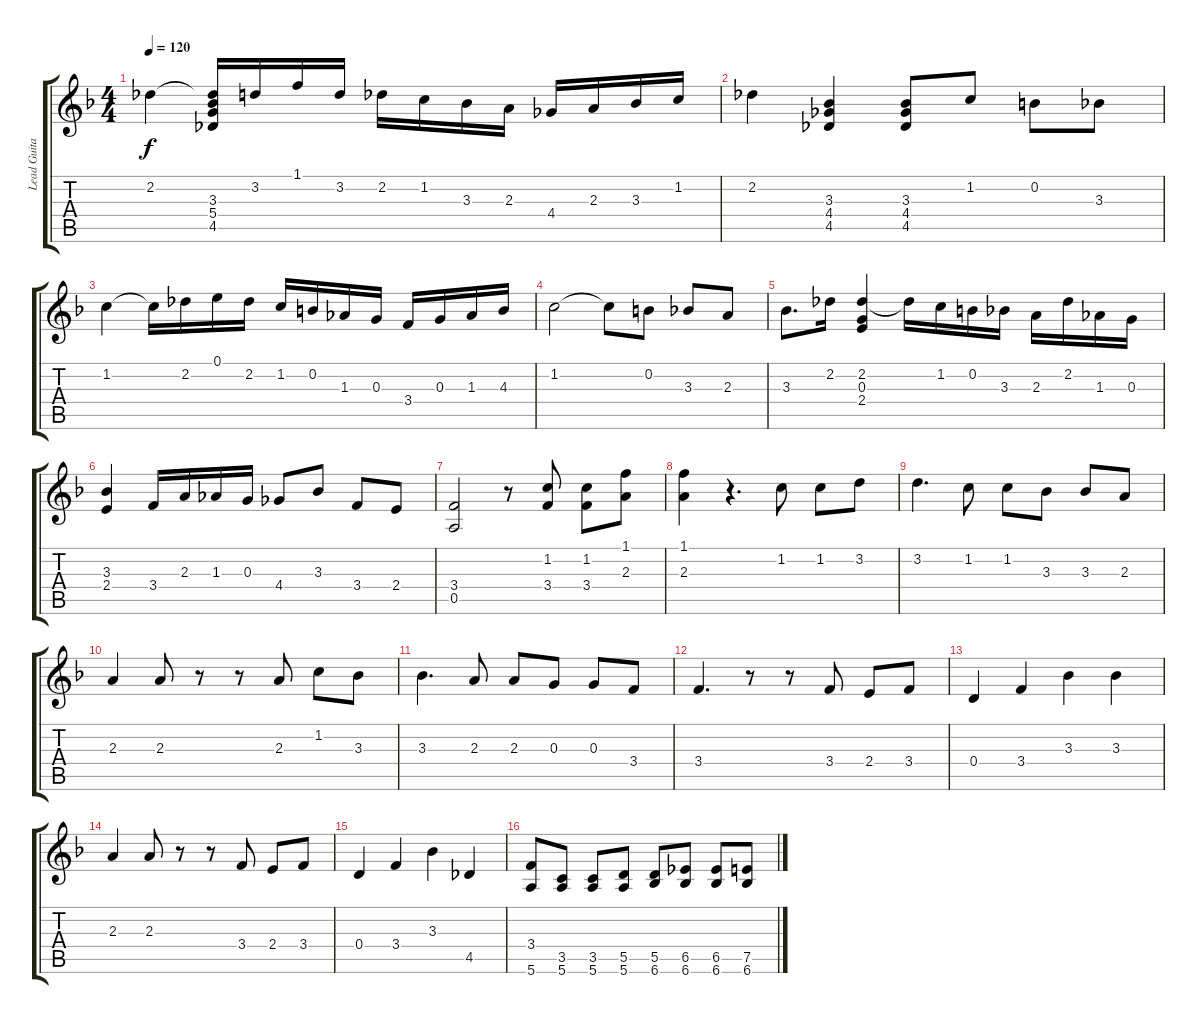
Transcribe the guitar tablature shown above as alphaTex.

\track ("Lead Guitar" "Lead Guita") {instrument acousticguitarnylon}
\staff {score tabs}
\tuning (E4 B3 G3 D3 A2 E2) {hide}
\ts (4 4)
\tempo 120
\clef g2
\ks f
2.2.4{dy f} (2.2{t} 3.3 5.4 4.5).16 3.2.16 1.1.16 3.2.16 2.2.16 1.2.16 3.3.16 2.3.16 4.4.16 2.3.16 3.3.16 1.2.16 |
2.2.4 (3.3 4.4 4.5).4 (3.3 4.4 4.5).8 1.2.8 0.2.8 3.3.8 |
1.2.4 1.2{t}.16 2.2.16 0.1.16 2.2.16 1.2.16 0.2.16 1.3.16 0.3.16 3.4.16 0.3.16 1.3.16 4.3.16 |
1.2.2 1.2{t}.8 0.2.8 3.3.8 2.3.8 |
3.3.8{d} 2.2.16 (2.2 0.3 2.4).4 2.2{t}.16 1.2.16 0.2.16 3.3.16 2.3.16 2.2.16 1.3.16 0.3.16 |
(3.3 2.4).4 3.4.16 2.3.16 1.3.16 0.3.16 4.4.8 3.3.8 3.4.8 2.4.8 |
(3.4 0.5).2 r.8 (1.2 3.4).8 (1.2 3.4).8 (1.1 2.3).8 |
(1.1 2.3).4 r.4{d} 1.2.8 1.2.8 3.2.8 |
3.2.4{d} 1.2.8 1.2.8 3.3.8 3.3.8 2.3.8 |
2.3.4 2.3.8 r.8 r.8 2.3.8 1.2.8 3.3.8 |
3.3.4{d} 2.3.8 2.3.8 0.3.8 0.3.8 3.4.8 |
3.4.4{d} r.8 r.8 3.4.8 2.4.8 3.4.8 |
0.4.4 3.4.4 3.3.4 3.3.4 |
2.3.4 2.3.8 r.8 r.8 3.4.8 2.4.8 3.4.8 |
0.4.4 3.4.4 3.3.4 4.5.4 |
(3.4 5.6).8 (3.5 5.6).8 (3.5 5.6).8 (5.5 5.6).8 (5.5 6.6).8 (6.5 6.6).8 (6.5 6.6).8 (7.5 6.6).8
